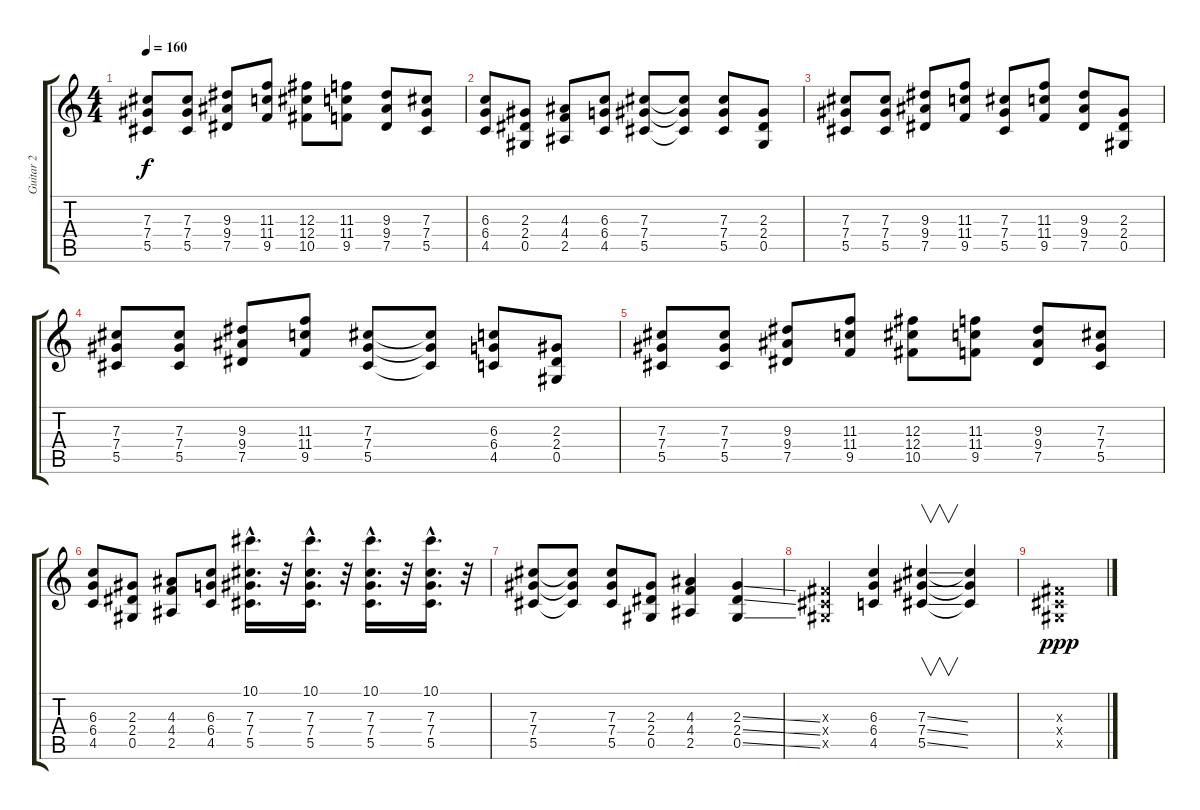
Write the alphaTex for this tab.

\track ("Guitar 2" "Guitar 2") {instrument distortionguitar}
\staff {score tabs}
\tuning (Eb4 Bb3 Gb3 Db3 Ab2 Db2) {hide}
\ts (4 4)
\tempo 160
\clef g2
\ks c
(7.3 7.4 5.5).8{dy f} (7.3 7.4 5.5).8 (9.3 9.4 7.5).8 (11.3 11.4 9.5).8 (12.3 12.4 10.5).8 (11.3 11.4 9.5).8 (9.3 9.4 7.5).8 (7.3 7.4 5.5).8 |
(6.3 6.4 4.5).8 (2.3 2.4 0.5).8 (4.3 4.4 2.5).8 (6.3 6.4 4.5).8 (7.3 7.4 5.5).8 (7.3{t} 7.4{t} 5.5{t}).8 (7.3 7.4 5.5).8 (2.3 2.4 0.5).8 |
(7.3 7.4 5.5).8 (7.3 7.4 5.5).8 (9.3 9.4 7.5).8 (11.3 11.4 9.5).8 (7.3 7.4 5.5).8 (11.3 11.4 9.5).8 (9.3 9.4 7.5).8 (2.3 2.4 0.5).8 |
(7.3 7.4 5.5).8 (7.3 7.4 5.5).8 (9.3 9.4 7.5).8 (11.3 11.4 9.5).8 (7.3 7.4 5.5).8 (7.3{t} 7.4{t} 5.5{t}).8 (6.3 6.4 4.5).8 (2.3 2.4 0.5).8 |
(7.3 7.4 5.5).8 (7.3 7.4 5.5).8 (9.3 9.4 7.5).8 (11.3 11.4 9.5).8 (12.3 12.4 10.5).8 (11.3 11.4 9.5).8 (9.3 9.4 7.5).8 (7.3 7.4 5.5).8 |
(6.3 6.4 4.5).8 (2.3 2.4 0.5).8 (4.3 4.4 2.5).8 (6.3 6.4 4.5).8 (10.1{hac} 7.3{hac} 7.4{hac} 5.5{hac}).16{d} r.32 (10.1{hac} 7.3{hac} 7.4{hac} 5.5{hac}).16{d} r.32 (10.1{hac} 7.3{hac} 7.4{hac} 5.5{hac}).16{d} r.32 (10.1{hac} 7.3{hac} 7.4{hac} 5.5{hac}).16{d} r.32 |
(7.3 7.4 5.5).8 (7.3{t} 7.4{t} 5.5{t}).8 (7.3 7.4 5.5).8 (2.3 2.4 0.5).8 (4.3 4.4 2.5).4 (2.3{ss} 2.4{ss} 0.5{ss}).4 |
(0.3{x} 0.4{x} 0.5{x}).4 (6.3 6.4 4.5).4 (7.3{ss} 7.4{ss} 5.5{ss}).4{v} (7.3{t} 7.4{t} 5.5{t}).4 |
(0.3{x} 0.4{x} 0.5{x}).1{dy ppp}
